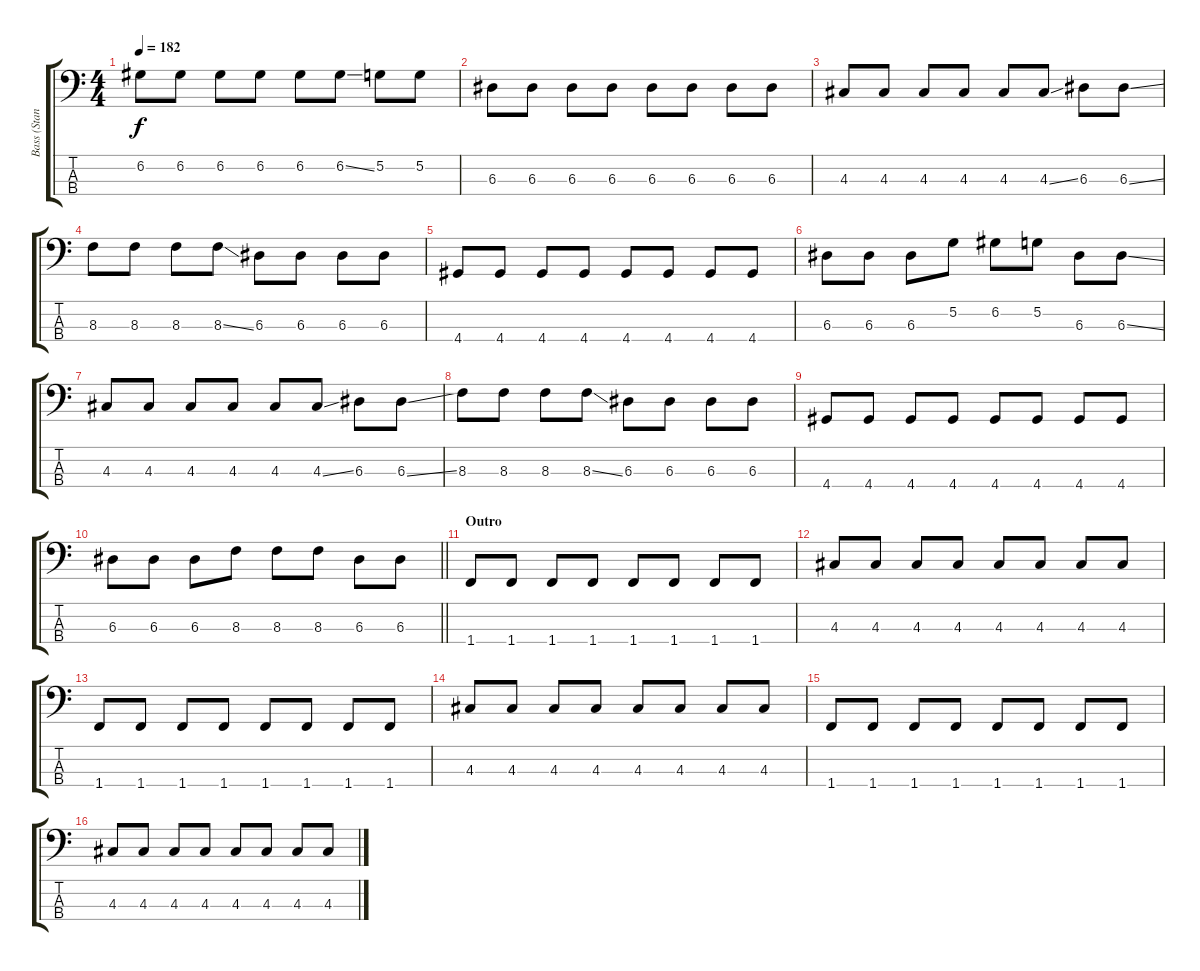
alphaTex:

\track ("Bass (Standard Tuning)" "Bass (Stan") {instrument electricbasspick}
\staff {score tabs}
\tuning (G2 D2 A1 E1) {hide}
\ts (4 4)
\tempo 182
\clef f4
\ks c
6.2.8{dy f} 6.2.8 6.2.8 6.2.8 6.2.8 6.2{ss}.8 5.2.8 5.2.8 |
6.3.8 6.3.8 6.3.8 6.3.8 6.3.8 6.3.8 6.3.8 6.3.8 |
4.3.8 4.3.8 4.3.8 4.3.8 4.3.8 4.3{ss}.8 6.3.8 6.3{ss}.8 |
8.3.8 8.3.8 8.3.8 8.3{ss}.8 6.3.8 6.3.8 6.3.8 6.3.8 |
4.4.8 4.4.8 4.4.8 4.4.8 4.4.8 4.4.8 4.4.8 4.4.8 |
6.3.8 6.3.8 6.3.8 5.2.8 6.2.8 5.2.8 6.3.8 6.3{ss}.8 |
4.3.8 4.3.8 4.3.8 4.3.8 4.3.8 4.3{ss}.8 6.3.8 6.3{ss}.8 |
8.3.8 8.3.8 8.3.8 8.3{ss}.8 6.3.8 6.3.8 6.3.8 6.3.8 |
4.4.8 4.4.8 4.4.8 4.4.8 4.4.8 4.4.8 4.4.8 4.4.8 |
\barLineRight lightlight
6.3.8 6.3.8 6.3.8 8.3.8 8.3.8 8.3.8 6.3.8 6.3.8 |
\section ("" "Outro")
1.4.8 1.4.8 1.4.8 1.4.8 1.4.8 1.4.8 1.4.8 1.4.8 |
4.3.8 4.3.8 4.3.8 4.3.8 4.3.8 4.3.8 4.3.8 4.3.8 |
1.4.8 1.4.8 1.4.8 1.4.8 1.4.8 1.4.8 1.4.8 1.4.8 |
4.3.8 4.3.8 4.3.8 4.3.8 4.3.8 4.3.8 4.3.8 4.3.8 |
1.4.8 1.4.8 1.4.8 1.4.8 1.4.8 1.4.8 1.4.8 1.4.8 |
4.3.8 4.3.8 4.3.8 4.3.8 4.3.8 4.3.8 4.3.8 4.3{ss}.8
